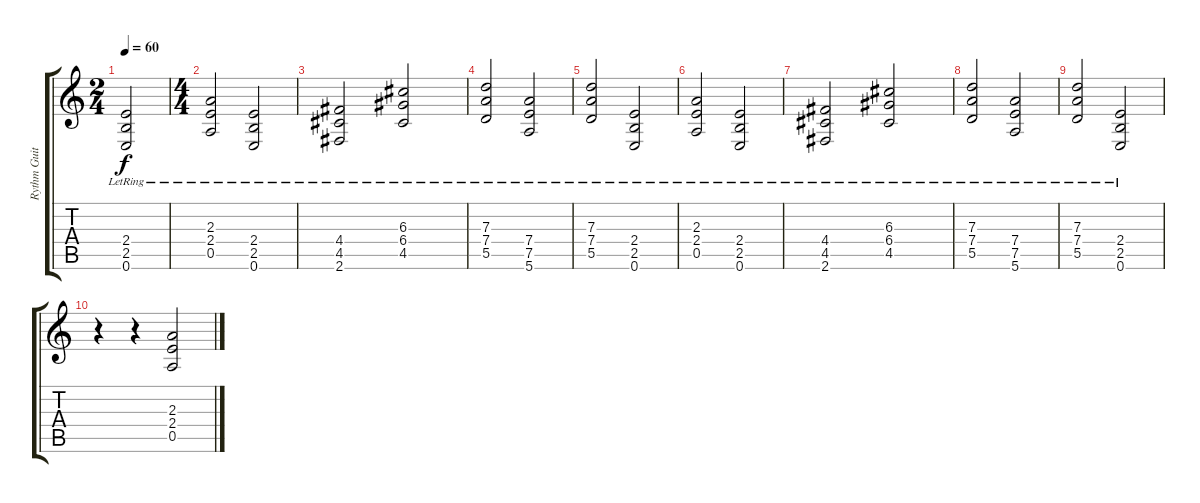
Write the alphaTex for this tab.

\track ("Rythm Guitar" "Rythm Guit") {instrument overdrivenguitar}
\staff {score tabs}
\tuning (E4 B3 G3 D3 A2 E2) {hide}
\ts (2 4)
\tempo 60
\clef g2
\ks c
(2.4{lr} 2.5 0.6).2{dy f} |
\ts (4 4)
(2.3 2.4{lr} 0.5).2 (2.4 2.5{lr} 0.6).2 |
(4.4 4.5{lr} 2.6).2 (6.3 6.4 4.5{lr}).2 |
(7.3 7.4 5.5{lr}).2 (7.4 7.5{lr} 5.6).2 |
(7.3{lr} 7.4 5.5).2 (2.4{lr} 2.5 0.6).2 |
(2.3 2.4{lr} 0.5).2 (2.4 2.5{lr} 0.6).2 |
(4.4 4.5{lr} 2.6).2 (6.3 6.4 4.5{lr}).2 |
(7.3 7.4 5.5{lr}).2 (7.4 7.5{lr} 5.6).2 |
(7.3{lr} 7.4 5.5).2 (2.4{lr} 2.5{lr} 0.6).2 |
r.4 r.4 (2.3 2.4 0.5).2
